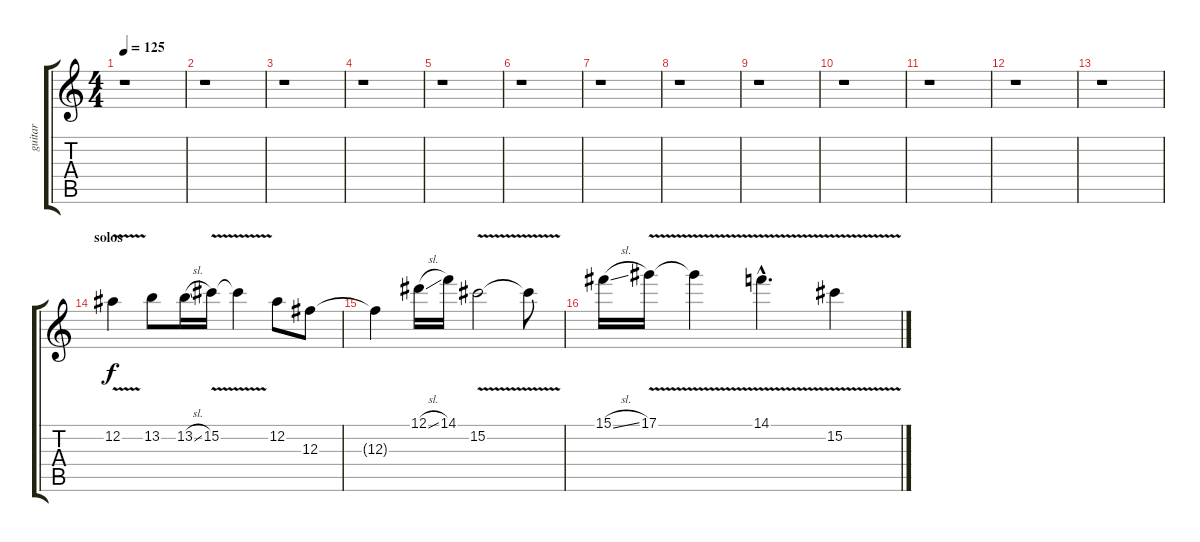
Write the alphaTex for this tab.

\track ("guitar" "guitar") {instrument overdrivenguitar}
\staff {score tabs}
\tuning (Eb4 Bb3 Gb3 Db3 Ab2 Eb2) {hide}
\ts (4 4)
\tempo 125
\clef g2
\ks c
r.1{dy f} |
r.1 |
r.1 |
r.1 |
r.1 |
r.1 |
r.1 |
r.1 |
r.1 |
r.1 |
r.1 |
r.1 |
r.1 |
\section ("" "solos")
12.2{v}.4{volume 12 instrument overdrivenguitar} 13.2.8 13.2{sl}.16 15.2{v}.16 15.2{t}.4 12.2.8 12.3.8 |
12.3{t}.4 12.1{sl}.16 14.1.16 15.2{v}.2 15.2{t}.8 |
15.1{sl}.16 17.1{v}.16 17.1{t}.4 14.1{v hac}.4{d} 15.2{v}.4
